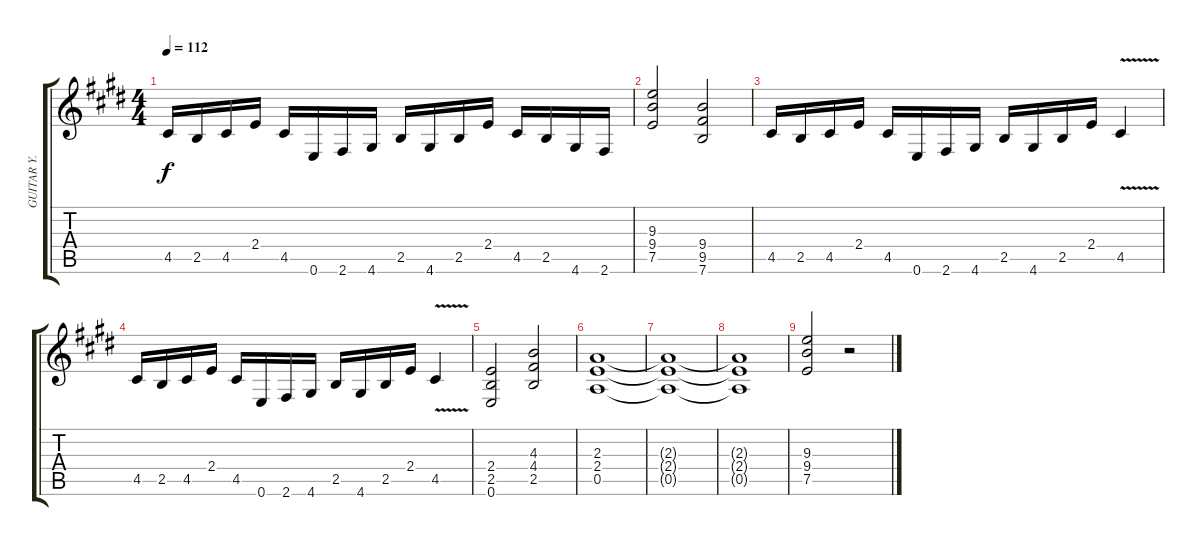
\track ("GUITAR Y. MALMSTEEN" "GUITAR Y. ") {instrument overdrivenguitar}
\staff {score tabs}
\tuning (E4 B3 G3 D3 A2 E2) {hide}
\ts (4 4)
\tempo 112
\clef g2
\ks c#minor
4.5.16{dy f} 2.5.16 4.5.16 2.4.16 4.5.16 0.6.16 2.6.16 4.6.16 2.5.16 4.6.16 2.5.16 2.4.16 4.5.16 2.5.16 4.6.16 2.6.16 |
(9.3 9.4 7.5).2 (9.4 9.5 7.6).2 |
4.5.16 2.5.16 4.5.16 2.4.16 4.5.16 0.6.16 2.6.16 4.6.16 2.5.16 4.6.16 2.5.16 2.4.16 4.5{v}.4 |
4.5.16 2.5.16 4.5.16 2.4.16 4.5.16 0.6.16 2.6.16 4.6.16 2.5.16 4.6.16 2.5.16 2.4.16 4.5{v}.4 |
(2.4 2.5 0.6).2 (4.3 4.4 2.5).2 |
(2.3 2.4 0.5).1 |
(2.3{t} 2.4{t} 0.5{t}).1 |
(2.3{t} 2.4{t} 0.5{t}).1 |
(9.3 9.4 7.5).2 r.2
